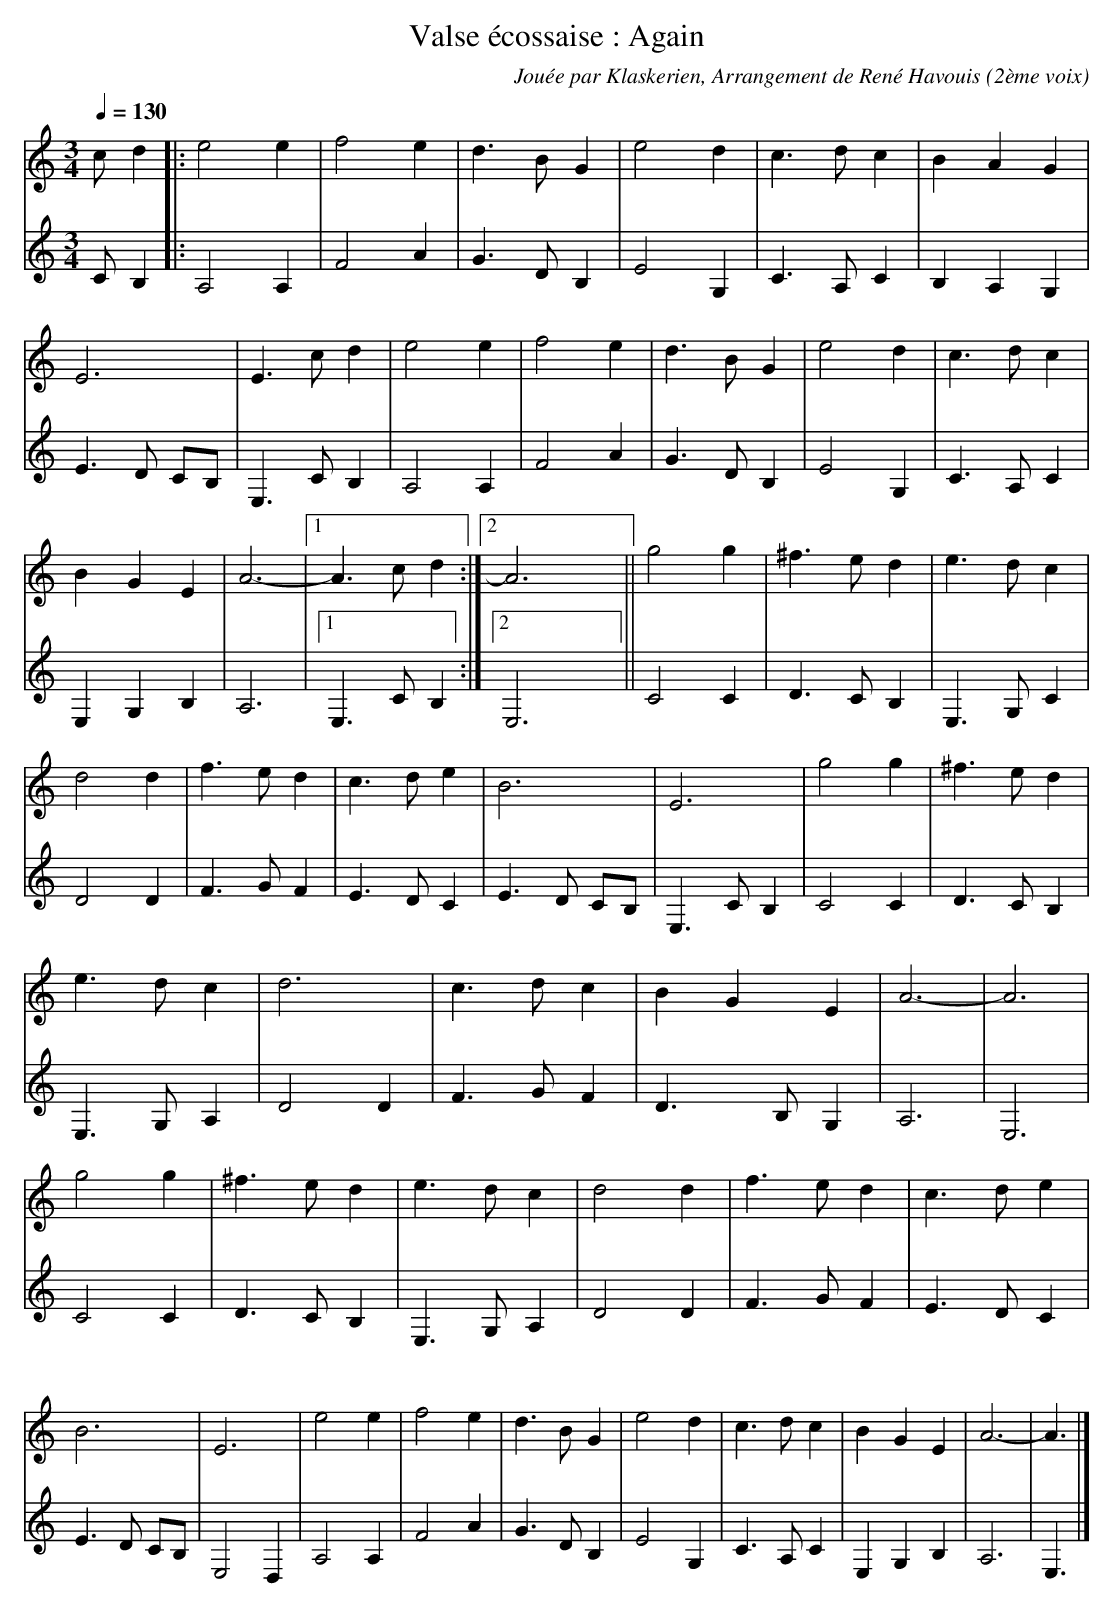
X:1
T:Valse écossaise : Again
C:Jouée par Klaskerien, Arrangement de René Havouis (2ème voix)
Q:1/4=130
L:1/8
M:3/4
K:C treble
V:1
c d2 |: e4 e2 | f4 e2 | d3B G2 | e4 d2 | c3d c2 | B2 A2 G2 | E6 | E3c d2 |\
e4 e2 | f4 e2 | d3B G2 | e4 d2 | c3d c2 | B2 G2 E2 | A6- |1 A3 c d2 :|2 A6 yy ||\
g4 g2 | ^f3e d2 | e3d c2 | d4 d2 | f3e d2 | c3d e2   | B6 | E6 |\
g4 g2 | ^f3e d2 | e3d c2 | d6    | c3d c2 | B2 G2 E2 | A6- | A6 |\
g4 g2 | ^f3e d2 | e3d c2 | d4 d2 | f3e d2 | c3d e2   | B6 | E6 |\
e4 e2 | f4 e2 | d3B G2 | e4 d2 | c3d c2 | B2 G2 E2 | A6- | A3 |]
V:2
C B,2 |: A,4 A,2 | F4 A2 | G3D B,2 | E4 G,2 |
C3A, C2 | B,2 A,2 G,2 | E3D CB, | E,3C B,2 |
A,4 A,2 | F4 A2 | G3D B,2 | E4 G,2 |
C3A, C2 | E,2 G,2 B,2 | A,6 |1 E,3 C B,2 :|2 E,6 yy ||
C4 C2 | D3C B,2 | E,3G, C2 | D4 D2 |
F3G F2 | E3D C2 | E3D CB, | E,3C B,2 |
C4 C2 | D3C B,2 | E,3G, A,2 | D4 D2 |
F3G F2 | D3B, G,2 | A,6 | E,6 |
C4 C2 | D3C B,2 | E,3G, A,2 | D4 D2 |
F3G F2 | E3D C2 | E3D CB, | E,4 D,2 |
A,4 A,2 | F4 A2 | G3D B,2 | E4 G,2 |
C3A, C2 | E,2 G,2 B,2 | A,6 | E,3 |]
